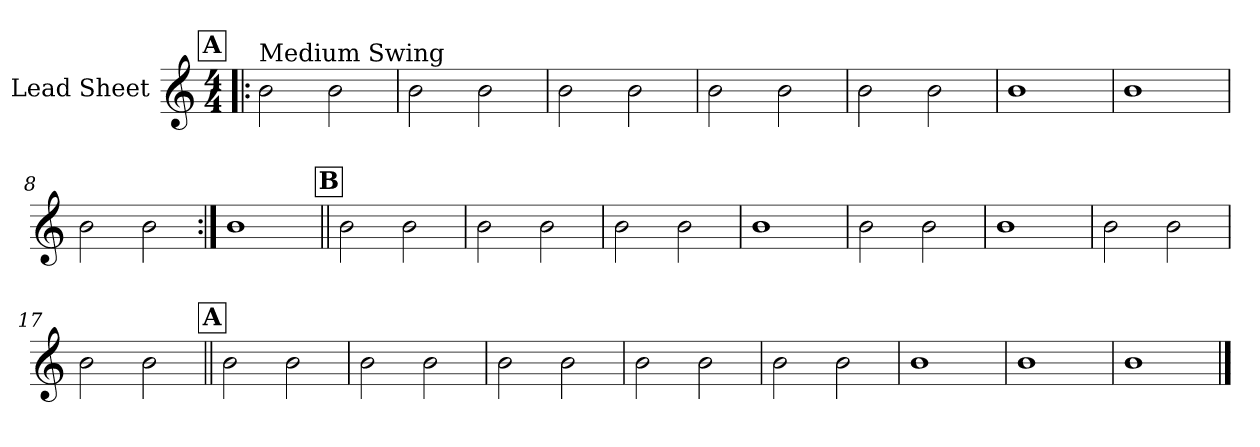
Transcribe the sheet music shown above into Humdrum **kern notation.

**kern
*part1
*staff1
*I"Lead Sheet
*clefG2
*k[]
*M4/4
!!LO:REH:place=s1:a:fs=14:t=A
=1!|:
!LO:TX:a:t=Medium Swing
2b\
2b\
=2
2b\
2b\
=3
2b\
2b\
=4
2b\
2b\
!!LO:LB:g=z
=5
2b\
2b\
=6
1b
=7
1b
=8
2b\
2b\
!!LO:LB:g=z
=9:|!
1b
!!LO:LB:g=z
!!LO:REH:place=s1:a:fs=14:t=B
=10||
2b\
2b\
=11
2b\
2b\
=12
2b\
2b\
=13
1b
!!LO:LB:g=z
=14
2b\
2b\
=15
1b
=16
2b\
2b\
=17
2b\
2b\
!!LO:LB:g=z
!!LO:REH:place=s1:a:fs=14:t=A
=18||
2b\
2b\
=19
2b\
2b\
=20
2b\
2b\
=21
2b\
2b\
!!LO:LB:g=z
=22
2b\
2b\
=23
1b
=24
1b
=25
1b
==
*-
